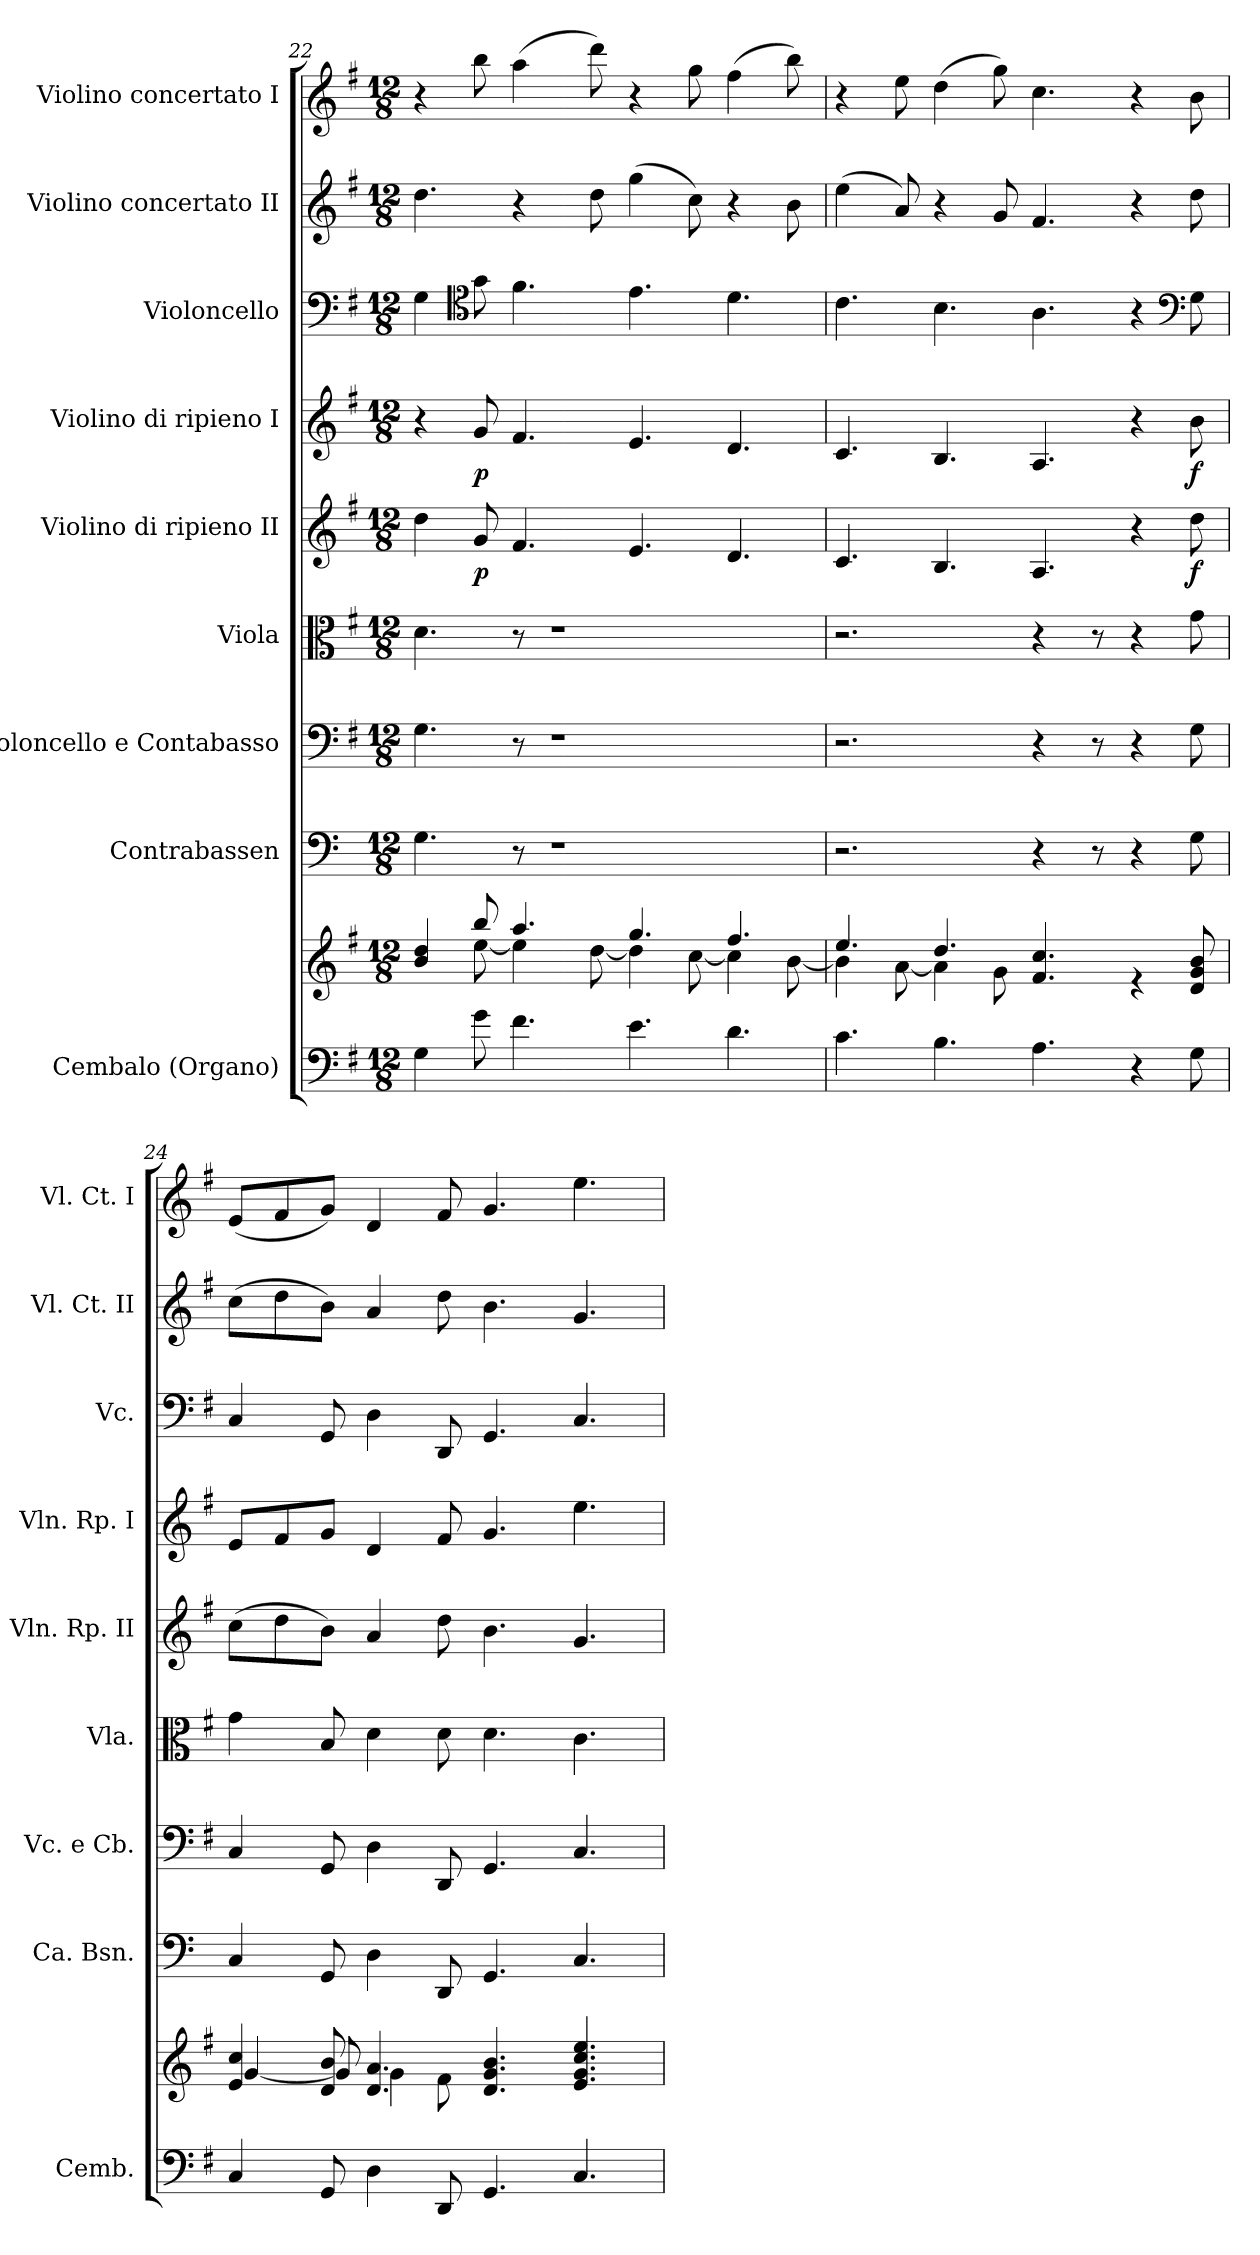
**kern	**kern	**kern	**kern	**kern	**kern	**dynam	**kern	**dynam	**kern	**kern	**kern
*part9	*part9	*part8	*part7	*part6	*part5	*part5	*part4	*part4	*part3	*part2	*part1
*staff10	*staff9	*staff8	*staff7	*staff6	*staff5	*staff5	*staff4	*staff4	*staff3	*staff2	*staff1
*I"Cembalo (Organo)	*	*I"Contrabassen	*I"Violoncello e Contabasso	*I"Viola	*I"Violino di ripieno II	*	*I"Violino di ripieno I	*	*I"Violoncello	*I"Violino concertato II	*I"Violino concertato I
*I'Cemb.	*	*I'Ca. Bsn.	*I'Vc. e Cb.	*I'Vla.	*I'Vln. Rp. II	*	*I'Vln. Rp. I	*	*I'Vc.	*I'Vl. Ct. II	*I'Vl. Ct. I
*clefF4	*clefG2	*clefF4	*clefF4	*clefC3	*clefG2	*	*clefG2	*	*clefF4	*clefG2	*clefG2
*	*	*ITrd7c12	*	*	*	*	*	*	*	*	*
*k[f#]	*k[f#]	*k[]	*k[f#]	*k[f#]	*k[f#]	*	*k[f#]	*	*k[f#]	*k[f#]	*k[f#]
*M12/8	*M12/8	*M12/8	*M12/8	*M12/8	*M12/8	*	*M12/8	*	*M12/8	*M12/8	*M12/8
=22	=22	=22	=22	=22	=22	=22	=22	=22	=22	=22	=22
*	*^	*	*	*	*	*	*	*	*	*	*
4G\	4b/ 4dd/	4ryy	4.GG\	4.G\	4.d\	4dd\	.	4r	.	4G\	4.dd\	4r
*	*	*	*	*	*	*	*	*	*	*clefC4	*	*
!	!	!	!	!	!	!	!LO:DY:b	!	!LO:DY:b	!	!	!
8g\	8bb/	[8ee\	.	.	.	8g/	p	8g/	p	8g\	.	8bb\
4.f#\	4.aa/	4ee\]	8r	8r	8r	4.f#/	.	4.f#/	.	4.f#\	4r	(>4aa\
.	.	.	1r	1r	1r	.	.	.	.	.	.	.
.	.	[8dd\	.	.	.	.	.	.	.	.	8dd\	8ddd\)
4.e\	4.gg/	4dd\]	.	.	.	4.e/	.	4.e/	.	4.e\	(>4gg\	4r
.	.	[8cc\	.	.	.	.	.	.	.	.	8cc\)	8gg\
4.d\	4.ff#/	4cc\]	.	.	.	4.d/	.	4.d/	.	4.d\	4r	(>4ff#\
.	.	[8b\	.	.	.	.	.	.	.	.	8b\	8bb\)
!!LO:LB:g=z
=23	=23	=23	=23	=23	=23	=23	=23	=23	=23	=23	=23	=23
4.c\	4.ee/	4b\]	2.r	2.r	2.r	4.c/	.	4.c/	.	4.c\	(>4ee\	4r
.	.	[8a\	.	.	.	.	.	.	.	.	8a/)	8ee\
4.B\	4.dd/	4a\]	.	.	.	4.B/	.	4.B/	.	4.B\	4r	(>4dd\
.	.	8g\	.	.	.	.	.	.	.	.	8g/	8gg\)
4.A\	4.f#/ 4.cc/	2.ryy	4r	4r	4r	4.A/	.	4.A/	.	4.A\	4.f#/	4.cc\
.	.	.	8r	8r	8r	.	.	.	.	.	.	.
4r	4re	.	4r	4r	4r	4r	.	4r	.	4r	4r	4r
*	*	*	*	*	*	*	*	*	*	*clefF4	*	*
!	!	!	!	!	!	!	!LO:DY:b	!	!LO:DY:b	!	!	!
8G\	8d/ 8g/ 8b/	.	8GG\	8G\	8g\	8dd\	f	8b\	f	8G\	8dd\	8b\
=24	=24	=24	=24	=24	=24	=24	=24	=24	=24	=24	=24	=24
4C/	4e/ 4cc/	[4g/	4CC/	4C/	4g\	(>8cc\L	.	8e/L	.	4C/	(>8cc\L	(<8e/L
.	.	.	.	.	.	8dd\	.	8f#/	.	.	8dd\	8f#/
8GG/	8d/ 8b/	8g/]	8GGG/	8GG/	8B/	8b\J)	.	8g/J	.	8GG/	8b\J)	8g/J)
4D\	4.d/ 4.a/	4g\	4DD\	4D\	4d\	4a/	.	4d/	.	4D\	4a/	4d/
8DD/	.	8f#\	8DDD/	8DD/	8d\	8dd\	.	8f#/	.	8DD/	8dd\	8f#/
4.GG/	4.d/ 4.g/ 4.b/	2.ryy	4.GGG/	4.GG/	4.d\	4.b\	.	4.g/	.	4.GG/	4.b\	4.g/
4.C/	4.e/ 4.g/ 4.cc/ 4.ee/	.	4.CC/	4.C/	4.c\	4.g/	.	4.ee\	.	4.C/	4.g/	4.ee\
*	*v	*v	*	*	*	*	*	*	*	*	*	*
=	=	=	=	=	=	=	=	=	=	=	=
*-	*-	*-	*-	*-	*-	*-	*-	*-	*-	*-	*-
